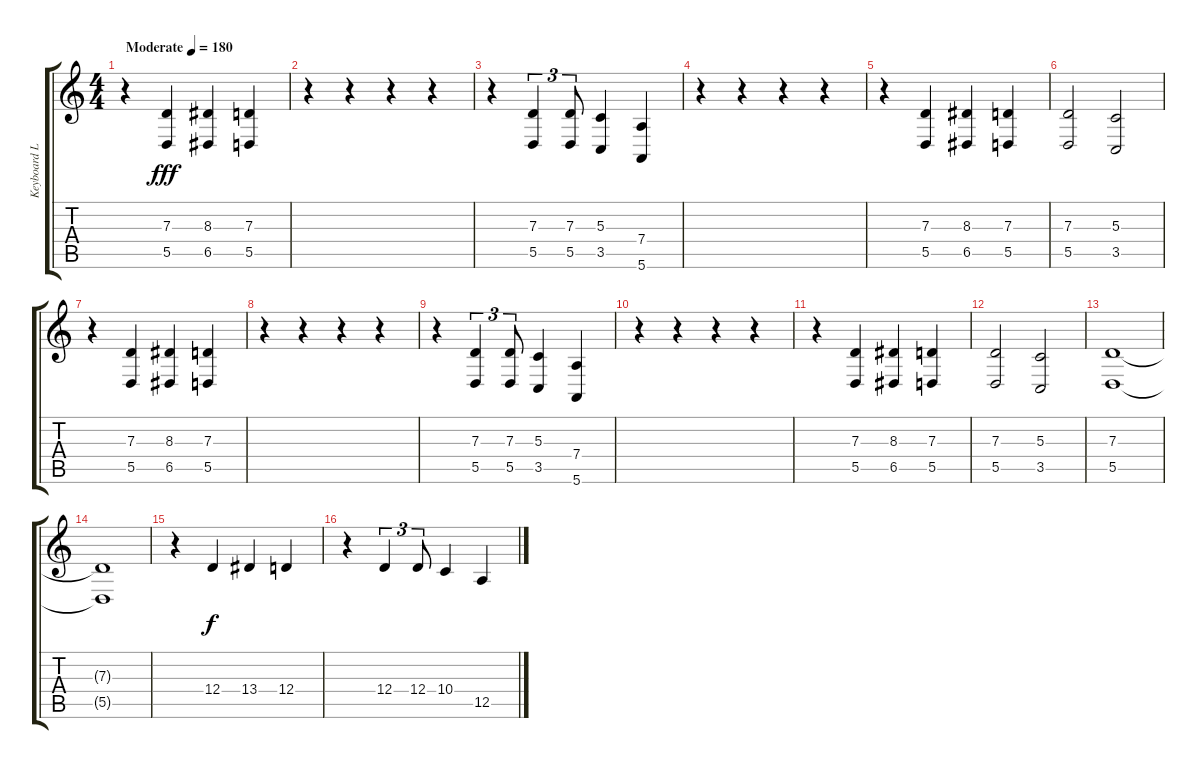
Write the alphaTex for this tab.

\track ("Keyboard Lead" "Keyboard L") {instrument brasssection}
\staff {score tabs}
\tuning (E4 B3 G3 D3 A2 E2) {hide}
\ts (4 4)
\section ("" "")
\tempo (180 "Moderate")
\clef g2
\ks c
r.4{dy fff instrument brasssection} (7.3 5.5).4 (8.3 6.5).4 (7.3 5.5).4 |
r.4 r.4 r.4 r.4 |
r.4 (7.3 5.5).4{tu (3 2)} (7.3 5.5).8{tu (3 2)} (5.3 3.5).4 (7.4 5.6).4 |
r.4 r.4 r.4 r.4 |
r.4 (7.3 5.5).4 (8.3 6.5).4 (7.3 5.5).4 |
(7.3 5.5).2 (5.3 3.5).2 |
r.4 (7.3 5.5).4 (8.3 6.5).4 (7.3 5.5).4 |
r.4 r.4 r.4 r.4 |
r.4 (7.3 5.5).4{tu (3 2)} (7.3 5.5).8{tu (3 2)} (5.3 3.5).4 (7.4 5.6).4 |
r.4 r.4 r.4 r.4 |
r.4 (7.3 5.5).4 (8.3 6.5).4 (7.3 5.5).4 |
(7.3 5.5).2 (5.3 3.5).2 |
(7.3 5.5).1 |
(7.3{t} 5.5{t}).1 |
r.4 12.4.4{dy f} 13.4.4 12.4.4 |
r.4 12.4.4{tu (3 2)} 12.4.8{tu (3 2)} 10.4.4 12.5.4
